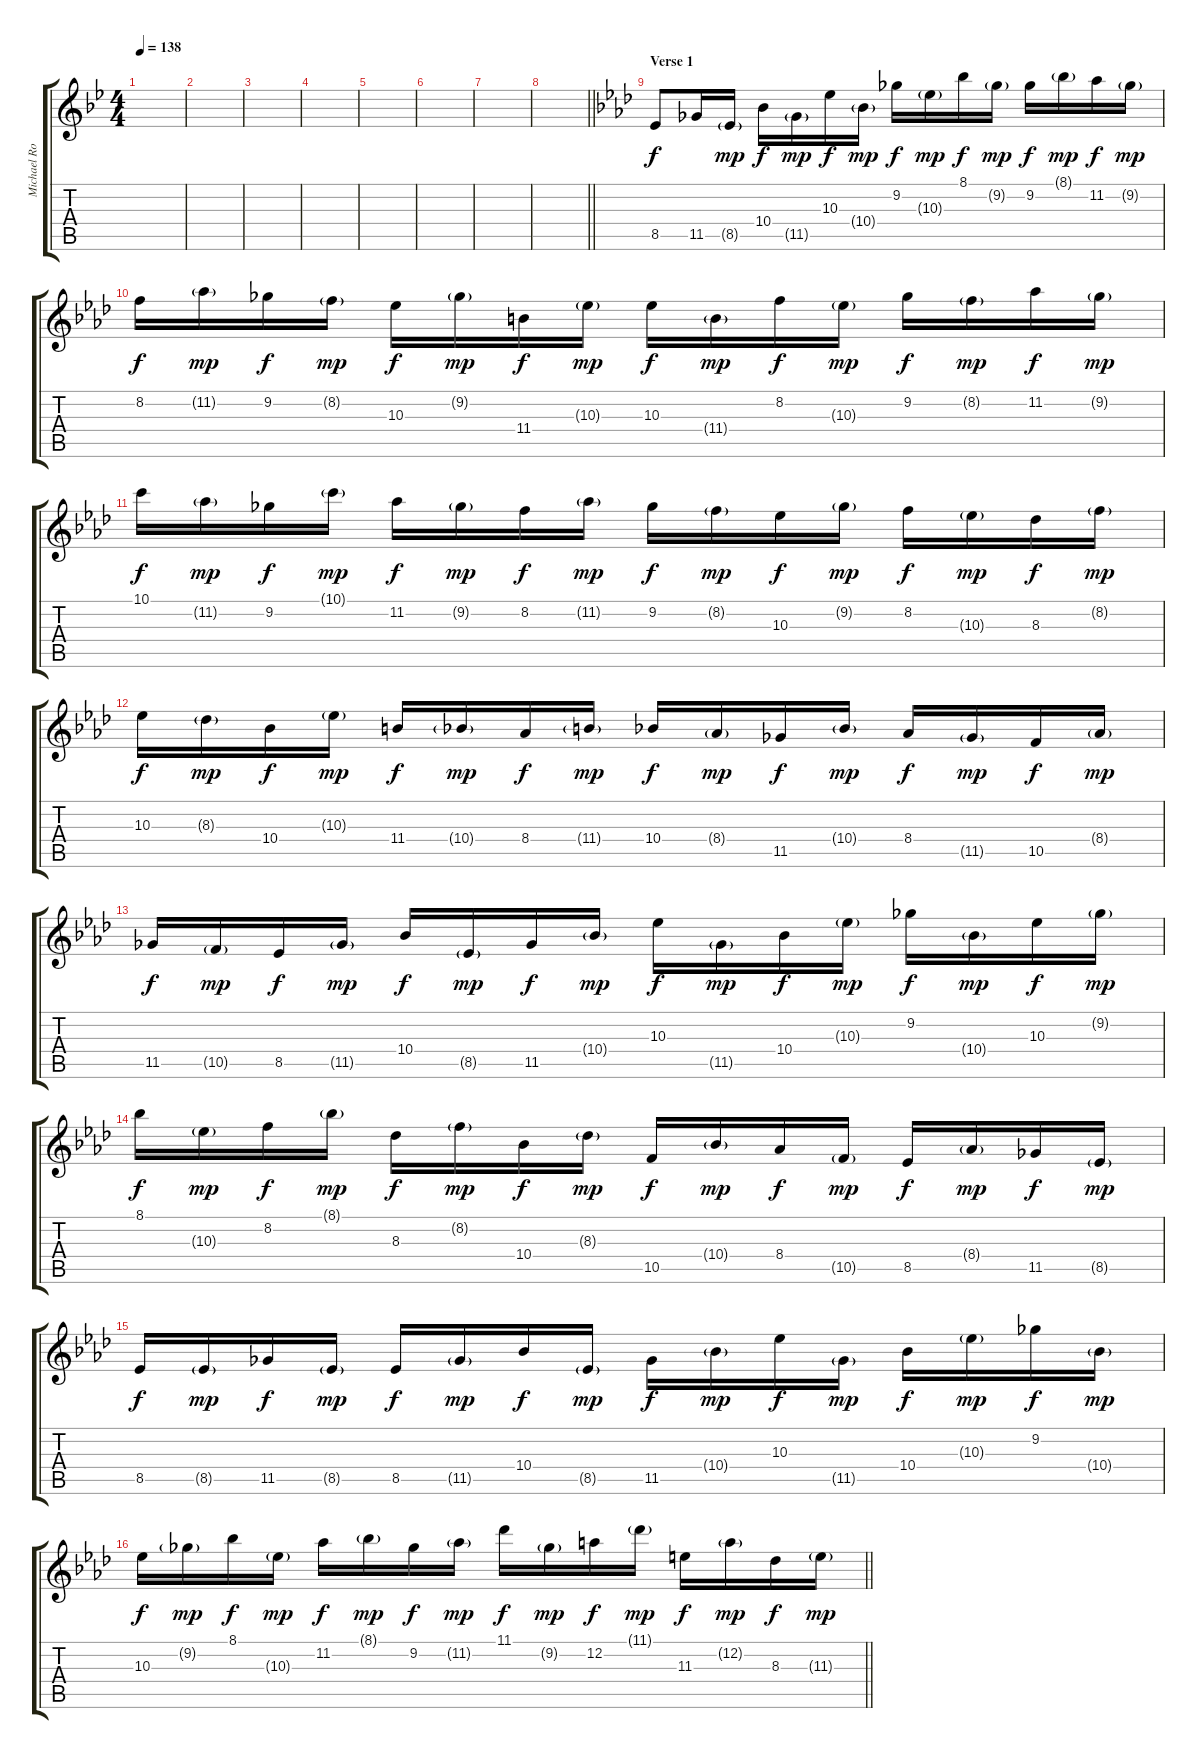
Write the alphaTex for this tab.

\track ("Michael Romeo (clean guitar)" "Michael Ro") {instrument acousticguitarsteel}
\staff {score tabs}
\tuning (D4 A3 F3 C3 G2 D2) {hide}
\ts (4 4)
\tempo 138
\clef g2
\ks gminor
|
|
|
|
|
|
|
\barLineRight lightlight
|
\section ("" "Verse 1")
\ks ab
8.5.8{instrument electricguitarclean} 11.5.16 8.5{g}.16{dy mp} 10.4.16{dy f} 11.5{g}.16{dy mp} 10.3.16{dy f} 10.4{g}.16{dy mp} 9.2.16{dy f} 10.3{g}.16{dy mp} 8.1.16{dy f} 9.2{g}.16{dy mp} 9.2.16{dy f} 8.1{g}.16{dy mp} 11.2.16{dy f} 9.2{g}.16{dy mp} |
8.2.16{dy f} 11.2{g}.16{dy mp} 9.2.16{dy f} 8.2{g}.16{dy mp} 10.3.16{dy f} 9.2{g}.16{dy mp} 11.4.16{dy f} 10.3{g}.16{dy mp} 10.3.16{dy f} 11.4{g}.16{dy mp} 8.2.16{dy f} 10.3{g}.16{dy mp} 9.2.16{dy f} 8.2{g}.16{dy mp} 11.2.16{dy f} 9.2{g}.16{dy mp} |
10.1.16{dy f} 11.2{g}.16{dy mp} 9.2.16{dy f} 10.1{g}.16{dy mp} 11.2.16{dy f} 9.2{g}.16{dy mp} 8.2.16{dy f} 11.2{g}.16{dy mp} 9.2.16{dy f} 8.2{g}.16{dy mp} 10.3.16{dy f} 9.2{g}.16{dy mp} 8.2.16{dy f} 10.3{g}.16{dy mp} 8.3.16{dy f} 8.2{g}.16{dy mp} |
10.3.16{dy f} 8.3{g}.16{dy mp} 10.4.16{dy f} 10.3{g}.16{dy mp} 11.4.16{dy f} 10.4{g}.16{dy mp} 8.4.16{dy f} 11.4{g}.16{dy mp} 10.4.16{dy f} 8.4{g}.16{dy mp} 11.5.16{dy f} 10.4{g}.16{dy mp} 8.4.16{dy f} 11.5{g}.16{dy mp} 10.5.16{dy f} 8.4{g}.16{dy mp} |
11.5.16{dy f} 10.5{g}.16{dy mp} 8.5.16{dy f} 11.5{g}.16{dy mp} 10.4.16{dy f} 8.5{g}.16{dy mp} 11.5.16{dy f} 10.4{g}.16{dy mp} 10.3.16{dy f} 11.5{g}.16{dy mp} 10.4.16{dy f} 10.3{g}.16{dy mp} 9.2.16{dy f} 10.4{g}.16{dy mp} 10.3.16{dy f} 9.2{g}.16{dy mp} |
8.1.16{dy f} 10.3{g}.16{dy mp} 8.2.16{dy f} 8.1{g}.16{dy mp} 8.3.16{dy f} 8.2{g}.16{dy mp} 10.4.16{dy f} 8.3{g}.16{dy mp} 10.5.16{dy f} 10.4{g}.16{dy mp} 8.4.16{dy f} 10.5{g}.16{dy mp} 8.5.16{dy f} 8.4{g}.16{dy mp} 11.5.16{dy f} 8.5{g}.16{dy mp} |
8.5.16{dy f} 8.5{g}.16{dy mp} 11.5.16{dy f} 8.5{g}.16{dy mp} 8.5.16{dy f} 11.5{g}.16{dy mp} 10.4.16{dy f} 8.5{g}.16{dy mp} 11.5.16{dy f} 10.4{g}.16{dy mp} 10.3.16{dy f} 11.5{g}.16{dy mp} 10.4.16{dy f} 10.3{g}.16{dy mp} 9.2.16{dy f} 10.4{g}.16{dy mp} |
\barLineRight lightlight
10.3.16{dy f} 9.2{g}.16{dy mp} 8.1.16{dy f} 10.3{g}.16{dy mp} 11.2.16{dy f} 8.1{g}.16{dy mp} 9.2.16{dy f} 11.2{g}.16{dy mp} 11.1.16{dy f} 9.2{g}.16{dy mp} 12.2.16{dy f} 11.1{g}.16{dy mp} 11.3.16{dy f} 12.2{g}.16{dy mp} 8.3.16{dy f} 11.3{g}.16{dy mp}
